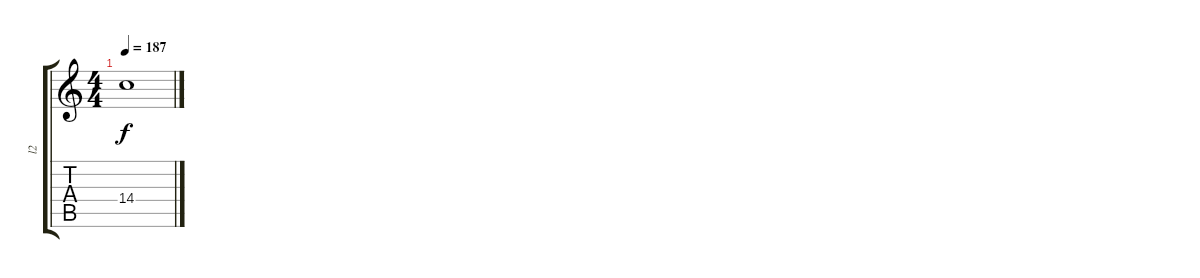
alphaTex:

\track ("l2" "l2") {instrument distortionguitar}
\staff {score tabs}
\tuning (C4 G3 Eb3 Bb2 F2 C2) {hide}
\ts (4 4)
\tempo 187
\clef g2
\ks c
14.4{t}.1{dy f volume 0}
